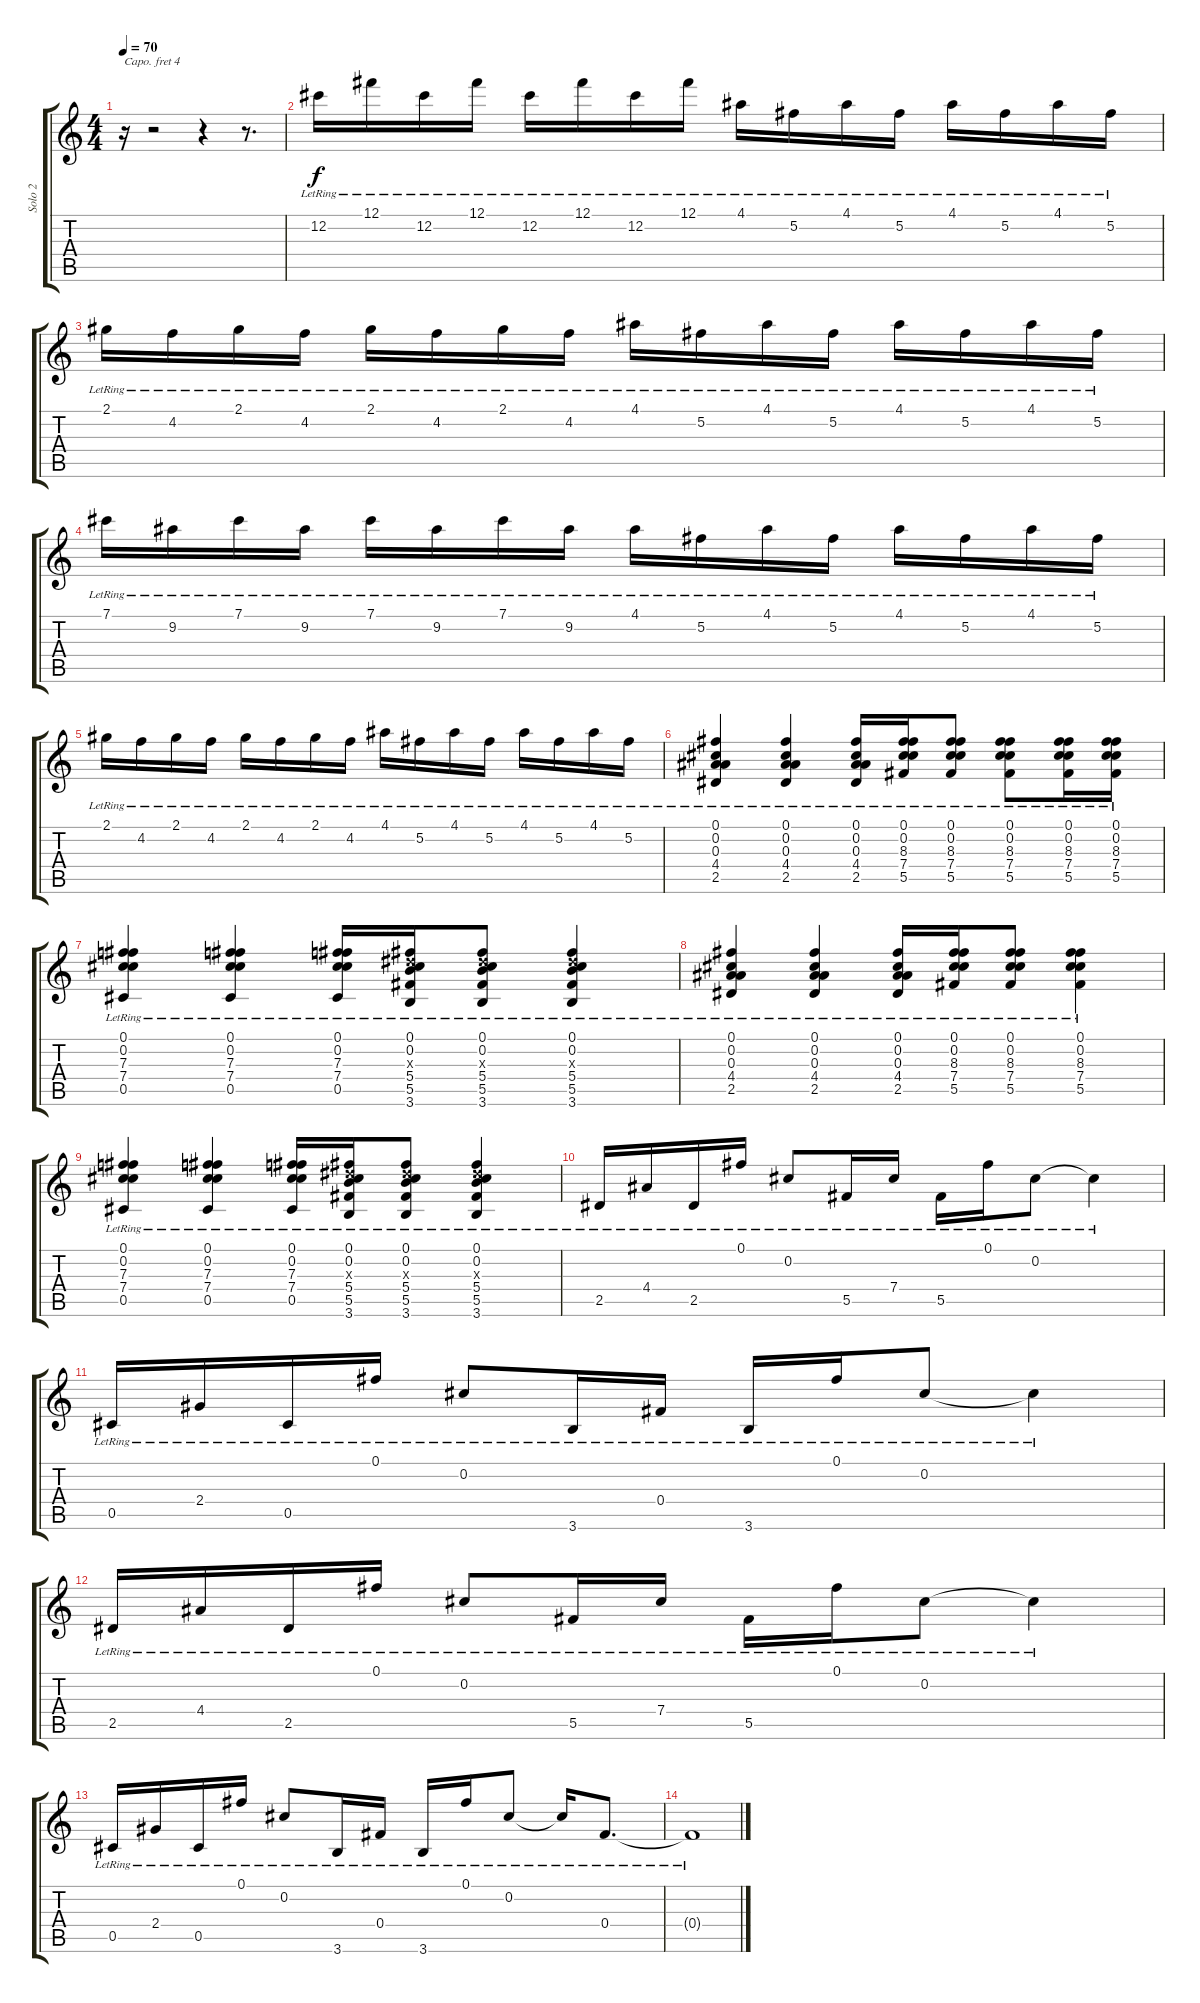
\track ("Solo 2" "Solo 2") {instrument acousticguitarsteel}
\staff {score tabs}
\capo 4
\tuning (D4 A3 Gb3 D3 A2 E2) {hide}
\ts (4 4)
\tempo 70
\clef g2
\ks c
r.16{dy f} r.2 r.4 r.8{d} |
12.2{lr}.16 12.1{lr}.16 12.2{lr}.16 12.1{lr}.16 12.2{lr}.16 12.1{lr}.16 12.2{lr}.16 12.1{lr}.16 4.1{lr}.16 5.2{lr}.16 4.1{lr}.16 5.2{lr}.16 4.1{lr}.16 5.2{lr}.16 4.1{lr}.16 5.2{lr}.16 |
2.1{lr}.16 4.2{lr}.16 2.1{lr}.16 4.2{lr}.16 2.1{lr}.16 4.2{lr}.16 2.1{lr}.16 4.2{lr}.16 4.1{lr}.16 5.2{lr}.16 4.1{lr}.16 5.2{lr}.16 4.1{lr}.16 5.2{lr}.16 4.1{lr}.16 5.2{lr}.16 |
7.1{lr}.16 9.2{lr}.16 7.1{lr}.16 9.2{lr}.16 7.1{lr}.16 9.2{lr}.16 7.1{lr}.16 9.2{lr}.16 4.1{lr}.16 5.2{lr}.16 4.1{lr}.16 5.2{lr}.16 4.1{lr}.16 5.2{lr}.16 4.1{lr}.16 5.2{lr}.16 |
2.1{lr}.16 4.2{lr}.16 2.1{lr}.16 4.2{lr}.16 2.1{lr}.16 4.2{lr}.16 2.1{lr}.16 4.2{lr}.16 4.1{lr}.16 5.2{lr}.16 4.1{lr}.16 5.2{lr}.16 4.1{lr}.16 5.2{lr}.16 4.1{lr}.16 5.2{lr}.16 |
(0.1{lr} 0.2{lr} 0.3{lr} 4.4{lr} 2.5{lr}).4{volume 8 balance 15} (0.1{lr} 0.2{lr} 0.3{lr} 4.4{lr} 2.5{lr}).4 (0.1{lr} 0.2{lr} 0.3{lr} 4.4{lr} 2.5{lr}).16 (0.1{lr} 0.2{lr} 8.3{lr} 7.4{lr} 5.5{lr}).16 (0.1{lr} 0.2{lr} 8.3{lr} 7.4{lr} 5.5{lr}).8 (0.1{lr} 0.2{lr} 8.3{lr} 7.4{lr} 5.5{lr}).8 (0.1{lr} 0.2{lr} 8.3{lr} 7.4{lr} 5.5{lr}).16 (0.1{lr} 0.2{lr} 8.3{lr} 7.4{lr} 5.5{lr}).16 |
(0.1{lr} 0.2{lr} 7.3{lr} 7.4{lr} 0.5{lr}).4 (0.1{lr} 0.2{lr} 7.3{lr} 7.4{lr} 0.5{lr}).4 (0.1{lr} 0.2{lr} 7.3{lr} 7.4{lr} 0.5{lr}).16 (0.1{lr} 0.2{lr} 5.3{x} 5.4{lr} 5.5{lr} 3.6{lr}).16 (0.1{lr} 0.2{lr} 5.3{x} 5.4{lr} 5.5{lr} 3.6{lr}).8 (0.1{lr} 0.2{lr} 5.3{x} 5.4{lr} 5.5{lr} 3.6{lr}).4 |
(0.1{lr} 0.2{lr} 0.3{lr} 4.4{lr} 2.5{lr}).4 (0.1{lr} 0.2{lr} 0.3{lr} 4.4{lr} 2.5{lr}).4 (0.1{lr} 0.2{lr} 0.3{lr} 4.4{lr} 2.5{lr}).16 (0.1{lr} 0.2{lr} 8.3{lr} 7.4{lr} 5.5{lr}).16 (0.1{lr} 0.2{lr} 8.3{lr} 7.4{lr} 5.5{lr}).8 (0.1{lr} 0.2{lr} 8.3{lr} 7.4{lr} 5.5{lr}).4 |
(0.1{lr} 0.2{lr} 7.3{lr} 7.4{lr} 0.5{lr}).4 (0.1{lr} 0.2{lr} 7.3{lr} 7.4{lr} 0.5{lr}).4 (0.1{lr} 0.2{lr} 7.3{lr} 7.4{lr} 0.5{lr}).16 (0.1{lr} 0.2{lr} 5.3{x} 5.4{lr} 5.5{lr} 3.6{lr}).16 (0.1{lr} 0.2{lr} 5.3{x} 5.4{lr} 5.5{lr} 3.6{lr}).8 (0.1{lr} 0.2{lr} 5.3{x} 5.4{lr} 5.5{lr} 3.6{lr}).4 |
2.5{lr}.16 4.4{lr}.16 2.5{lr}.16 0.1{lr}.16 0.2{lr}.8 5.5{lr}.16 7.4{lr}.16 5.5{lr}.16 0.1{lr}.16 0.2{lr}.8 0.2{lr t}.4 |
0.5{lr}.16 2.4{lr}.16 0.5{lr}.16 0.1{lr}.16 0.2{lr}.8 3.6{lr}.16 0.4{lr}.16 3.6{lr}.16 0.1{lr}.16 0.2{lr}.8 0.2{lr t}.4 |
2.5{lr}.16 4.4{lr}.16 2.5{lr}.16 0.1{lr}.16 0.2{lr}.8 5.5{lr}.16 7.4{lr}.16 5.5{lr}.16 0.1{lr}.16 0.2{lr}.8 0.2{lr t}.4 |
0.5{lr}.16 2.4{lr}.16 0.5{lr}.16 0.1{lr}.16 0.2{lr}.8 3.6{lr}.16 0.4{lr}.16 3.6{lr}.16 0.1{lr}.16 0.2{lr}.8 0.2{lr t}.16 0.4{lr}.8{d} |
0.4{lr t}.1
